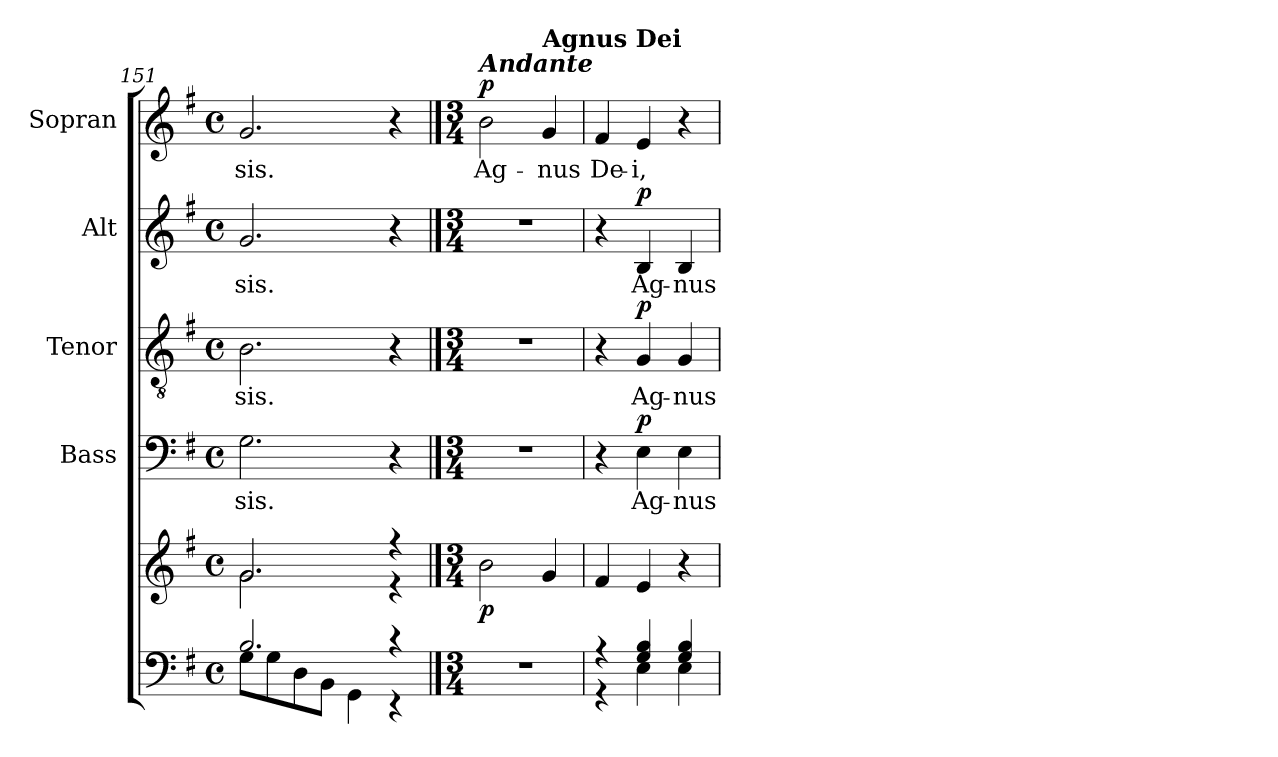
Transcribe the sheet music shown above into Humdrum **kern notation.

**kern	**kern	**dynam	**kern	**text	**dynam	**kern	**text	**dynam	**kern	**text	**dynam	**kern	**text	**dynam
*part5	*part5	*part5	*part4	*part4	*part4	*part3	*part3	*part3	*part2	*part2	*part2	*part1	*part1	*part1
*staff6	*staff5	*staff5/6	*staff4	*staff4	*staff4	*staff3	*staff3	*staff3	*staff2	*staff2	*staff2	*staff1	*staff1	*staff1
*	*	*	*I"Bass	*	*	*I"Tenor	*	*	*I"Alt	*	*	*I"Sopran	*	*
*	*	*	*I'B.	*	*	*I'T.	*	*	*I'A.	*	*	*I'S.	*	*
*clefF4	*clefG2	*	*clefF4	*	*	*clefGv2	*	*	*clefG2	*	*	*clefG2	*	*
*k[f#]	*k[f#]	*	*k[f#]	*	*	*k[f#]	*	*	*k[f#]	*	*	*k[f#]	*	*
*G:	*G:	*	*G:	*	*	*G:	*	*	*G:	*	*	*G:	*	*
*M4/4	*M4/4	*	*M4/4	*	*	*M4/4	*	*	*M4/4	*	*	*M4/4	*	*
*met(c)	*met(c)	*	*met(c)	*	*	*met(c)	*	*	*met(c)	*	*	*met(c)	*	*
=151	=151	=151	=151	=151	=151	=151	=151	=151	=151	=151	=151	=151	=151	=151
*^	*^	*	*	*	*	*	*	*	*	*	*	*	*	*
!	!	!	!	!	!	!LO:LY:b	!	!	!LO:LY:b	!	!	!LO:LY:b	!	!	!LO:LY:b	!
2.B/	8G\L	2.g/	2.g\	.	2.G\	-sis.	.	2.B\	-sis.	.	2.g/	-sis.	.	2.g/	-sis.	.
.	8G\	.	.	.	.	.	.	.	.	.	.	.	.	.	.	.
.	8D\	.	.	.	.	.	.	.	.	.	.	.	.	.	.	.
.	8BB\J	.	.	.	.	.	.	.	.	.	.	.	.	.	.	.
.	4GG\	.	.	.	.	.	.	.	.	.	.	.	.	.	.	.
4r	4r	4r	4r	.	4r	.	.	4r	.	.	4r	.	.	4r	.	.
*v	*v	*	*	*	*	*	*	*	*	*	*	*	*	*	*	*
*	*v	*v	*	*	*	*	*	*	*	*	*	*	*	*	*
!!LO:LB:g=z
==152	==152	==152	==152	==152	==152	==152	==152	==152	==152	==152	==152	==152	==152	==152
*M3/4	*M3/4	*	*M3/4	*	*	*M3/4	*	*	*M3/4	*	*	*M3/4	*	*
*^	*^	*	*	*	*	*	*	*	*	*	*	*	*	*
!	!	!	!	!	!	!	!	!	!	!	!	!	!	!LO:TX:a:Bi:t=Andante	!	!
!	!	!	!	!LO:DY:b	!	!	!	!	!	!	!	!	!	!	!LO:LY:b	!LO:DY:a
*v	*v	*	*	*	*	*	*	*	*	*	*	*	*	*	*	*
*	*v	*v	*	*	*	*	*	*	*	*	*	*	*	*	*
2.r	2b\	p	2.r	.	.	2.r	.	.	2.r	.	.	2b\	Ag-	p
!	!	!	!	!	!	!	!	!	!	!	!	!LO:TX:a:B:t=Agnus Dei	!	!
!	!	!	!	!	!	!	!	!	!	!	!	!	!LO:LY:b	!
.	4g/	.	.	.	.	.	.	.	.	.	.	4g/	-nus	.
=153	=153	=153	=153	=153	=153	=153	=153	=153	=153	=153	=153	=153	=153	=153
*^	*	*	*	*	*	*	*	*	*	*	*	*	*	*
!	!	!	!	!	!	!	!	!	!	!	!	!	!	!LO:LY:b	!
4r	4r	4f#/	.	4r	.	.	4r	.	.	4r	.	.	4f#/	De-	.
!	!	!	!	!	!LO:LY:b	!LO:DY:a	!	!LO:LY:b	!LO:DY:a	!	!LO:LY:b	!LO:DY:a	!	!LO:LY:b	!
4G/ 4B/	4E\	4e/	.	4E\	Ag-	p	4G/	Ag-	p	4B/	Ag-	p	4e/	-i,	.
!	!	!	!	!	!LO:LY:b	!	!	!LO:LY:b	!	!	!LO:LY:b	!	!	!	!
4G/ 4B/	4E\	4r	.	4E\	-nus	.	4G/	-nus	.	4B/	-nus	.	4r	.	.
*v	*v	*	*	*	*	*	*	*	*	*	*	*	*	*	*
=	=	=	=	=	=	=	=	=	=	=	=	=	=	=
*-	*-	*-	*-	*-	*-	*-	*-	*-	*-	*-	*-	*-	*-	*-
